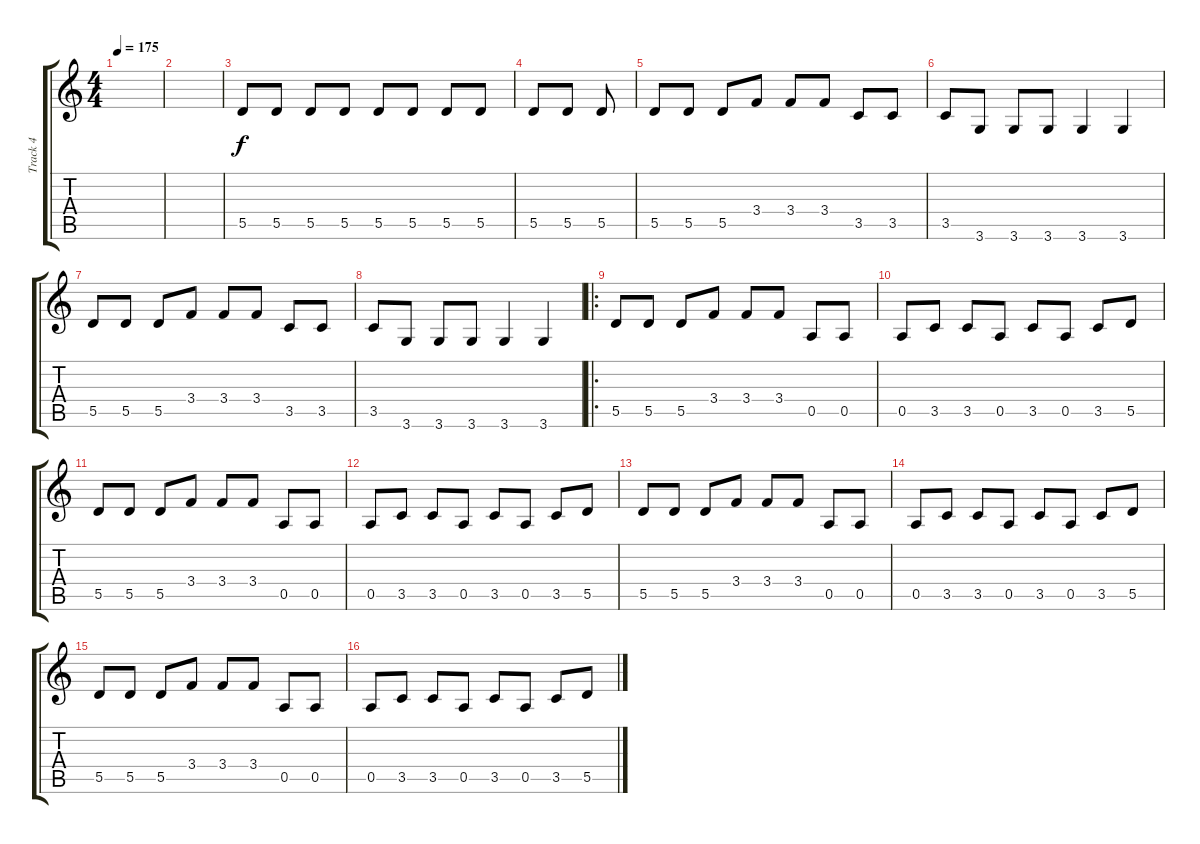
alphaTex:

\track ("Track 4" "Track 4") {instrument electricbassfinger}
\staff {score tabs}
\tuning (E4 B3 G3 D3 A2 E2) {hide}
\ts (4 4)
\tempo 175
\clef g2
\ks c
|
|
5.5.8 5.5.8 5.5.8 5.5.8 5.5.8 5.5.8 5.5.8 5.5.8 |
5.5.8 5.5.8 5.5.8 |
5.5.8 5.5.8 5.5.8 3.4.8 3.4.8 3.4.8 3.5.8 3.5.8 |
3.5.8 3.6.8 3.6.8 3.6.8 3.6.4 3.6.4 |
5.5.8 5.5.8 5.5.8 3.4.8 3.4.8 3.4.8 3.5.8 3.5.8 |
3.5.8 3.6.8 3.6.8 3.6.8 3.6.4 3.6.4 |
\ro
5.5.8 5.5.8 5.5.8 3.4.8 3.4.8 3.4.8 0.5.8 0.5.8 |
0.5.8 3.5.8 3.5.8 0.5.8 3.5.8 0.5.8 3.5.8 5.5.8 |
5.5.8 5.5.8 5.5.8 3.4.8 3.4.8 3.4.8 0.5.8 0.5.8 |
0.5.8 3.5.8 3.5.8 0.5.8 3.5.8 0.5.8 3.5.8 5.5.8 |
5.5.8 5.5.8 5.5.8 3.4.8 3.4.8 3.4.8 0.5.8 0.5.8 |
0.5.8 3.5.8 3.5.8 0.5.8 3.5.8 0.5.8 3.5.8 5.5.8 |
5.5.8 5.5.8 5.5.8 3.4.8 3.4.8 3.4.8 0.5.8 0.5.8 |
0.5.8 3.5.8 3.5.8 0.5.8 3.5.8 0.5.8 3.5.8 5.5.8
